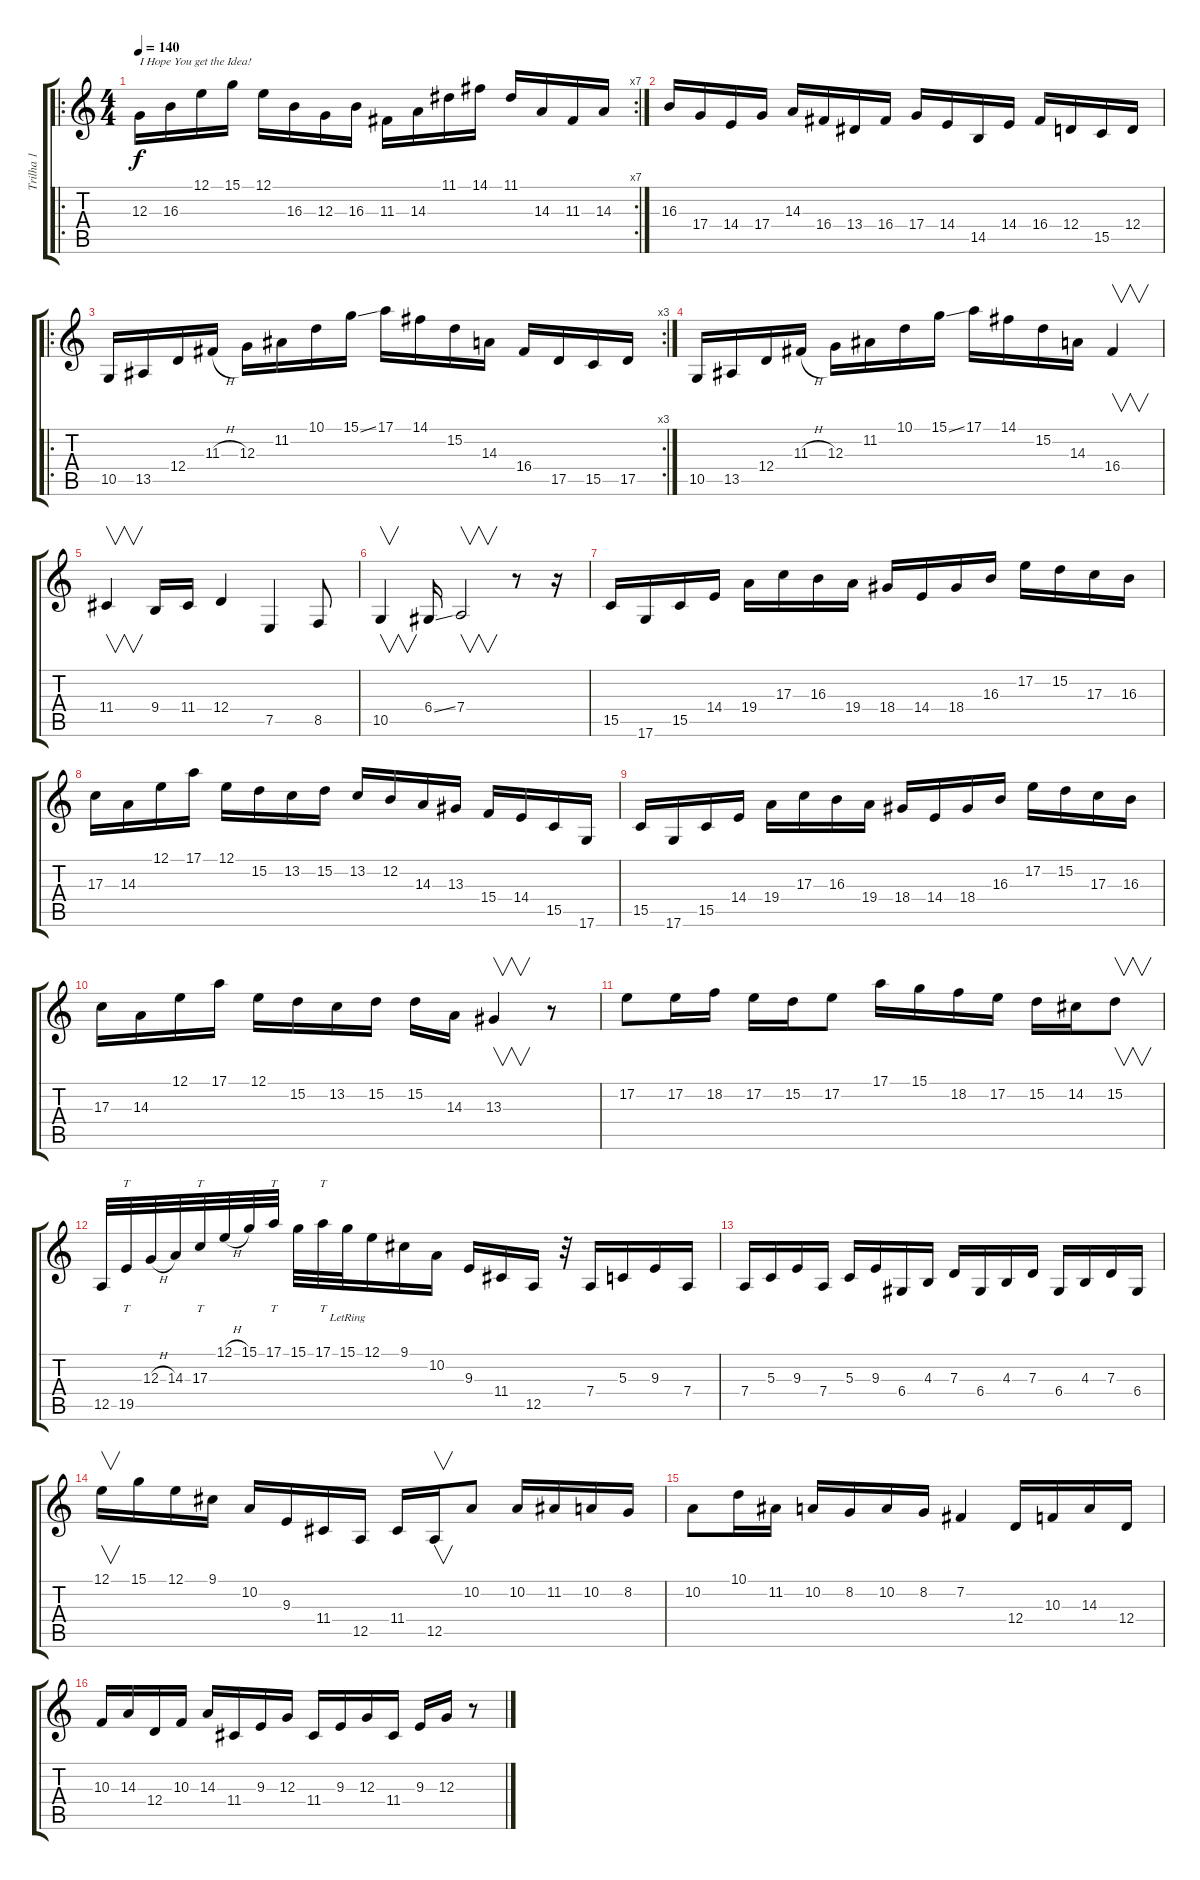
\track ("Trilha 1" "Trilha 1") {instrument violin}
\staff {score tabs}
\tuning (E4 B3 G3 D3 A2 D2) {hide}
\ro
\rc 7
\ts (4 4)
\tempo 140
\clef g2
\ks c
12.3.16{txt "I Hope You get the Idea! " dy f instrument violin} 16.3.16 12.1.16 15.1.16 12.1.16 16.3.16 12.3.16 16.3.16 11.3.16 14.3.16 11.1.16 14.1.16 11.1.16 14.3.16 11.3.16 14.3.16 |
16.3.16 17.4.16 14.4.16 17.4.16 14.3.16 16.4.16 13.4.16 16.4.16 17.4.16 14.4.16 14.5.16 14.4.16 16.4.16 12.4.16 15.5.16 12.4.16 |
\ro
\rc 3
10.5.16 13.5.16 12.4.16 11.3{h}.16 12.3.16 11.2.16 10.1.16 15.1{ss}.16 17.1.16 14.1.16 15.2.16 14.3.16 16.4.16 17.5.16 15.5.16 17.5.16 |
10.5.16 13.5.16 12.4.16 11.3{h}.16 12.3.16 11.2.16 10.1.16 15.1{ss}.16 17.1.16 14.1.16 15.2.16 14.3.16 16.4.4{v} |
11.4.4{v} 9.4.16 11.4.16 12.4.4 7.5.4 8.5.8 |
10.5.4{v} 6.4{ss}.16 7.4.2{v} r.8 r.16 |
15.5.16 17.6.16 15.5.16 14.4.16 19.4.16 17.3.16 16.3.16 19.4.16 18.4.16 14.4.16 18.4.16 16.3.16 17.2.16 15.2.16 17.3.16 16.3.16 |
17.3.16 14.3.16 12.1.16 17.1.16 12.1.16 15.2.16 13.2.16 15.2.16 13.2.16 12.2.16 14.3.16 13.3.16 15.4.16 14.4.16 15.5.16 17.6.16 |
15.5.16 17.6.16 15.5.16 14.4.16 19.4.16 17.3.16 16.3.16 19.4.16 18.4.16 14.4.16 18.4.16 16.3.16 17.2.16 15.2.16 17.3.16 16.3.16 |
17.3.16 14.3.16 12.1.16 17.1.16 12.1.16 15.2.16 13.2.16 15.2.16 15.2.16 14.3.16 13.3.4{v} r.8 |
17.2.8 17.2.16 18.2.16 17.2.16 15.2.16 17.2.8 17.1.16 15.1.16 18.2.16 17.2.16 15.2.16 14.2.16 15.2.8{v} |
12.5.32 19.5.32{tt} 12.3{h}.32 14.3.32 17.3.32{tt} 12.1{h}.32 15.1.32 17.1.32{tt} 15.1.32 17.1.32{tt} 15.1{lr}.32 12.1.16 9.1.16 10.2.16 9.3.16 11.4.16 12.5.16 r.32 7.4.16 5.3.16 9.3.16 7.4.16 |
7.4.16 5.3.16 9.3.16 7.4.16 5.3.16 9.3.16 6.4.16 4.3.16 7.3.16 6.4.16 4.3.16 7.3.16 6.4.16 4.3.16 7.3.16 6.4.16 |
12.1.16{v} 15.1.16 12.1.16 9.1.16 10.2.16 9.3.16 11.4.16 12.5.16 11.4.16 12.5.16{v} 10.2.8 10.2.16 11.2.16 10.2.16 8.2.16 |
10.2.8 10.1.16 11.2.16 10.2.16 8.2.16 10.2.16 8.2.16 7.2.4 12.4.16 10.3.16 14.3.16 12.4.16 |
10.3.16 14.3.16 12.4.16 10.3.16 14.3.16 11.4.16 9.3.16 12.3.16 11.4.16 9.3.16 12.3.16 11.4.16 9.3.16 12.3.16 r.8
